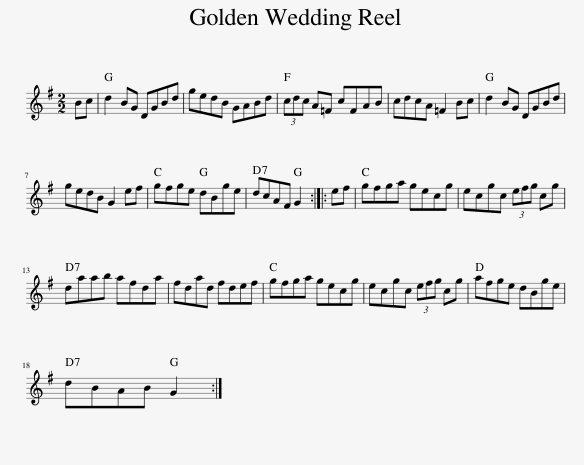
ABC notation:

X:1
L:1/8
M:2/2
I:linebreak $
K:G
V:1 treble
V:1
 Bc | d2 BG DGBd | gedB GABd | (3cdc A=F cFAB | cdcA =F2 Bc | %5
 d2 BG DGBd |$ gedB G2 ef | gfge dBge | dcAF G2 :: ef | %10
 gfga gecg | ecgc (3efg cg |$ daab afda | fdad fdef | gfga gecg | %15
 ecgc (3efg cg | afge dBge |$ dBAB G2 :| %18
